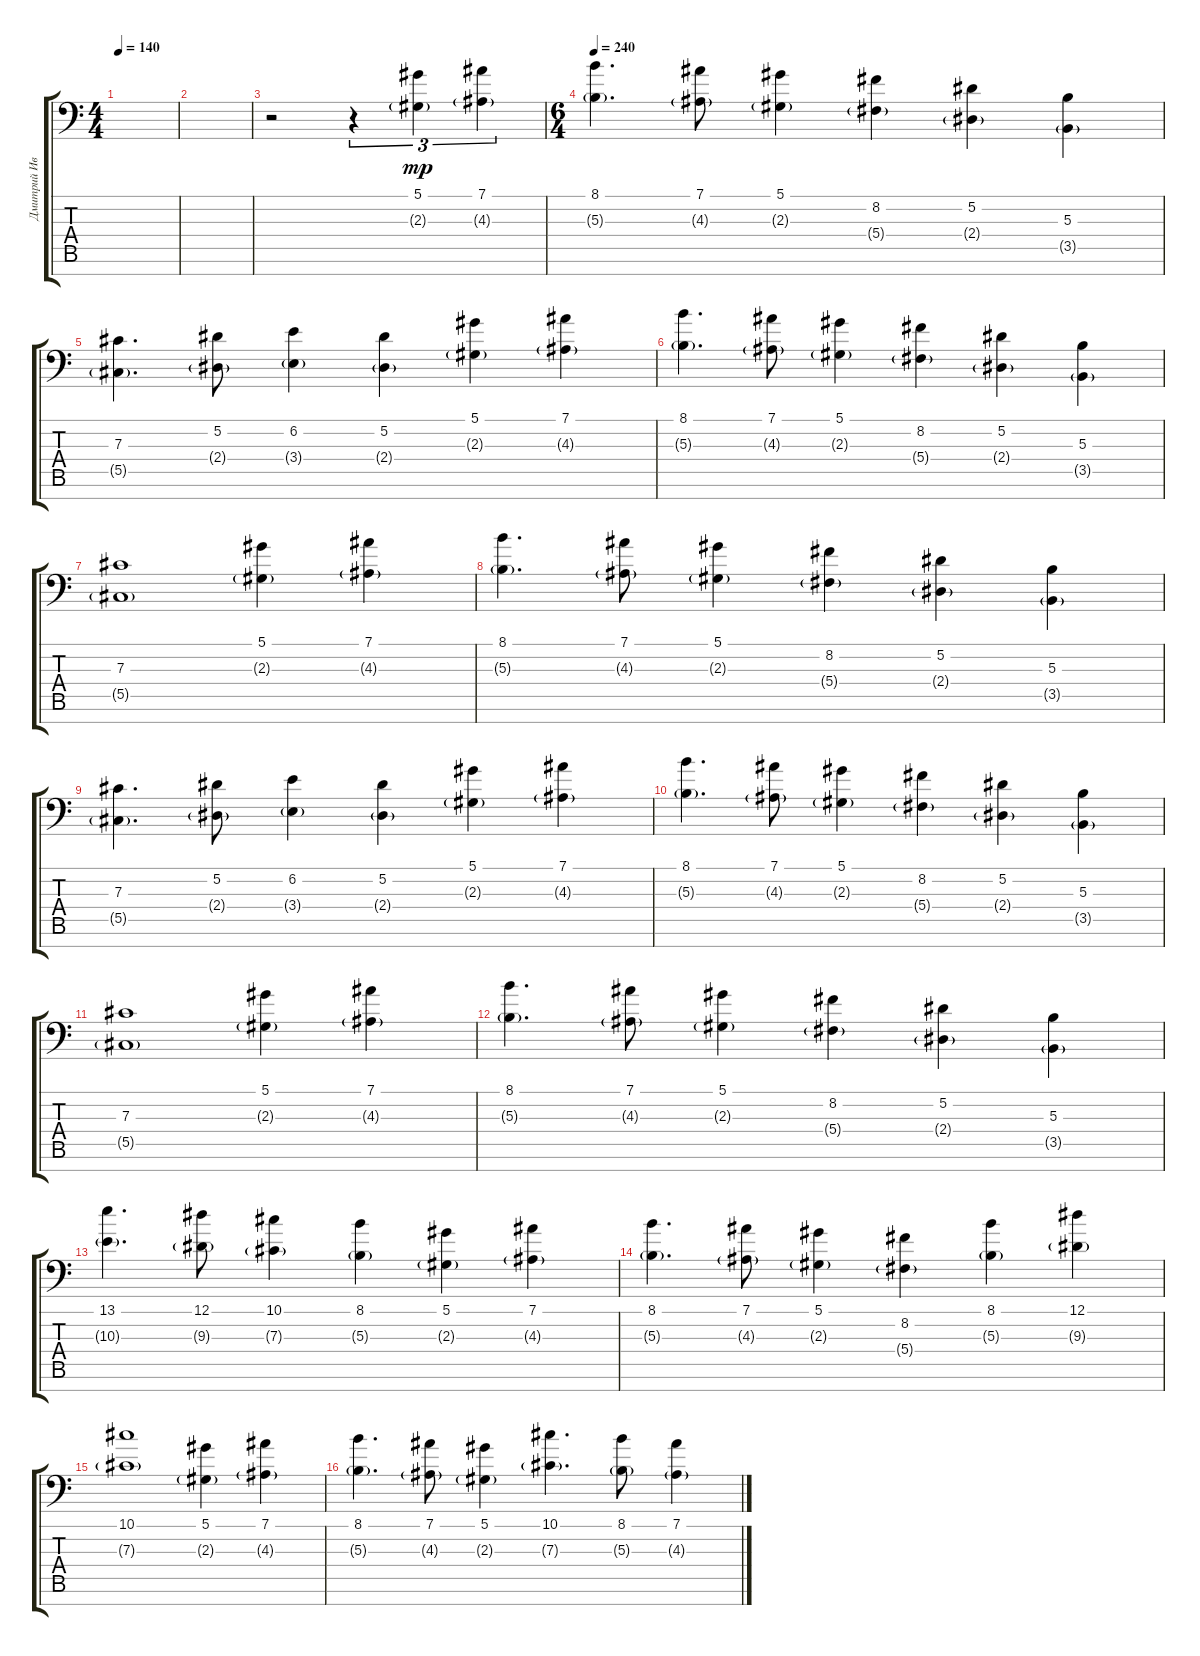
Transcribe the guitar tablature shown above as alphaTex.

\track ("Дмитрий Иванов" "Дмитрий Ив") {instrument oboe}
\staff {score tabs}
\tuning (Eb4 Bb3 Gb3 Db3 Ab2 Eb2 Bb1) {hide}
\ts (4 4)
\tempo 140
\clef f4
\ks c
|
|
r.2{volume 16 instrument violin} r.4{tu (3 2)} (5.1 2.3{g}).4{tu (3 2) dy mp} (7.1 4.3{g}).4{tu (3 2)} |
\ts (6 4)
\tempo 240
(8.1 5.3{g}).4{d} (7.1 4.3{g}).8 (5.1 2.3{g}).4 (8.2 5.4{g}).4 (5.2 2.4{g}).4 (5.3 3.5{g}).4 |
(7.3 5.5{g}).4{d} (5.2 2.4{g}).8 (6.2 3.4{g}).4 (5.2 2.4{g}).4 (5.1 2.3{g}).4 (7.1 4.3{g}).4 |
(8.1 5.3{g}).4{d} (7.1 4.3{g}).8 (5.1 2.3{g}).4 (8.2 5.4{g}).4 (5.2 2.4{g}).4 (5.3 3.5{g}).4 |
(7.3 5.5{g}).1 (5.1 2.3{g}).4 (7.1 4.3{g}).4 |
(8.1 5.3{g}).4{d} (7.1 4.3{g}).8 (5.1 2.3{g}).4 (8.2 5.4{g}).4 (5.2 2.4{g}).4 (5.3 3.5{g}).4 |
(7.3 5.5{g}).4{d} (5.2 2.4{g}).8 (6.2 3.4{g}).4 (5.2 2.4{g}).4 (5.1 2.3{g}).4 (7.1 4.3{g}).4 |
(8.1 5.3{g}).4{d} (7.1 4.3{g}).8 (5.1 2.3{g}).4 (8.2 5.4{g}).4 (5.2 2.4{g}).4 (5.3 3.5{g}).4 |
(7.3 5.5{g}).1 (5.1 2.3{g}).4 (7.1 4.3{g}).4 |
(8.1 5.3{g}).4{d} (7.1 4.3{g}).8 (5.1 2.3{g}).4 (8.2 5.4{g}).4 (5.2 2.4{g}).4 (5.3 3.5{g}).4 |
(13.1 10.3{g}).4{d} (12.1 9.3{g}).8 (10.1 7.3{g}).4 (8.1 5.3{g}).4 (5.1 2.3{g}).4 (7.1 4.3{g}).4 |
(8.1 5.3{g}).4{d} (7.1 4.3{g}).8 (5.1 2.3{g}).4 (8.2 5.4{g}).4 (8.1 5.3{g}).4 (12.1 9.3{g}).4 |
(10.1 7.3{g}).1 (5.1 2.3{g}).4 (7.1 4.3{g}).4 |
(8.1 5.3{g}).4{d} (7.1 4.3{g}).8 (5.1 2.3{g}).4 (10.1 7.3{g}).4{d} (8.1 5.3{g}).8 (7.1 4.3{g}).4
